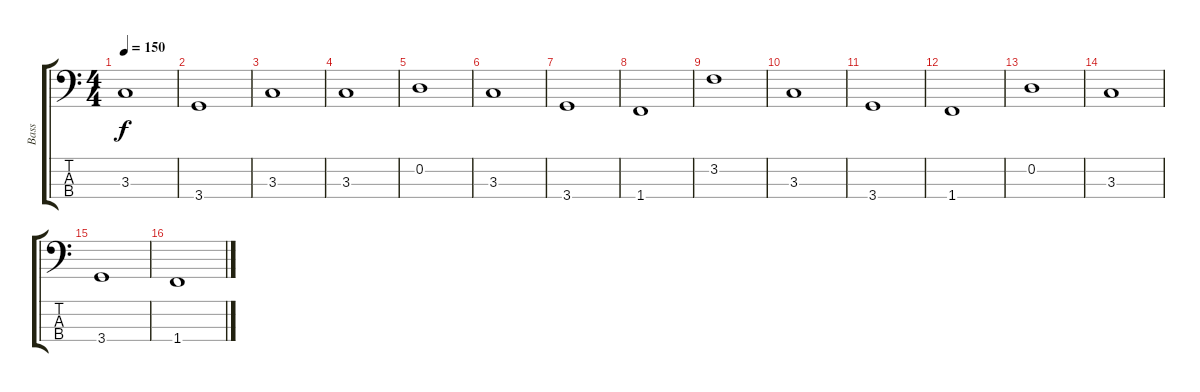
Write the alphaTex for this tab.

\track ("Bass" "Bass") {instrument electricbassfinger}
\staff {score tabs}
\tuning (G2 D2 A1 E1) {hide}
\ts (4 4)
\tempo 150
\clef f4
\ks c
3.3.1{dy f} |
3.4.1 |
3.3.1 |
3.3.1 |
0.2.1 |
3.3.1 |
3.4.1 |
1.4.1 |
3.2.1 |
3.3.1 |
3.4.1 |
1.4.1 |
0.2.1 |
3.3.1 |
3.4.1 |
1.4.1
